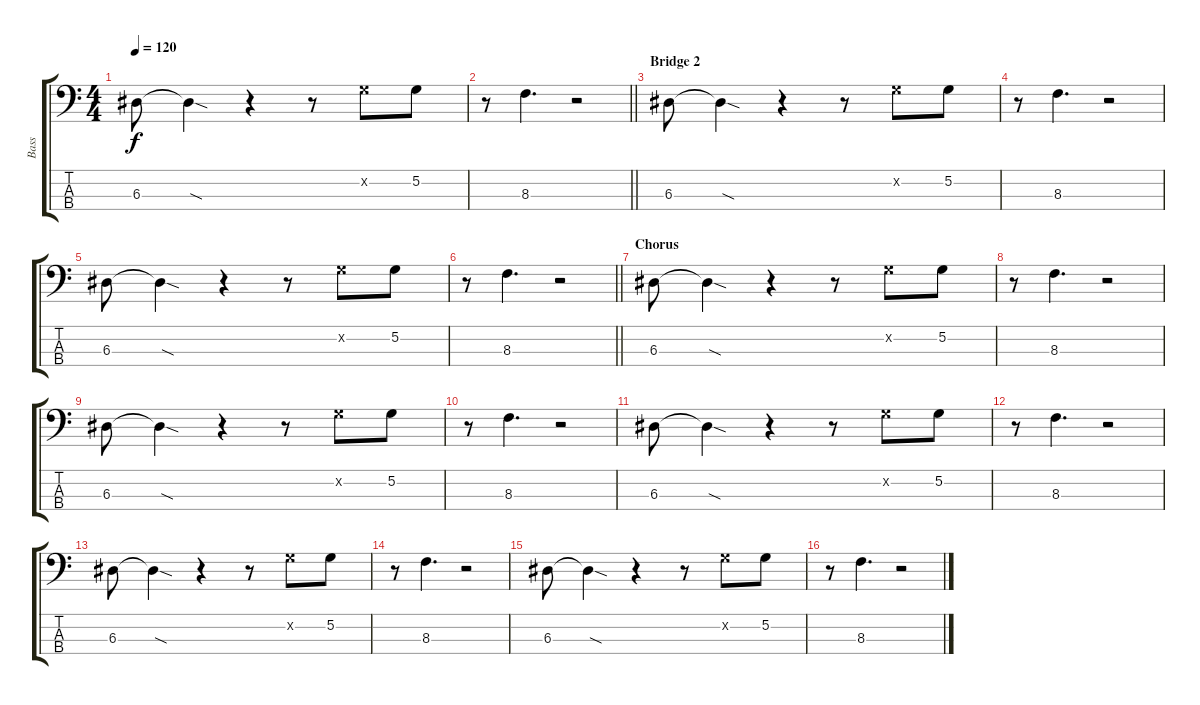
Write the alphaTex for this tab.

\track ("Bass" "Bass") {instrument fretlessbass}
\staff {score tabs}
\tuning (G2 D2 A1 E1) {hide}
\ts (4 4)
\tempo 120
\clef f4
\ks c
6.3.8{dy f} 6.3{sod t}.4 r.4 r.8 5.2{x}.8 5.2.8 |
\barLineRight lightlight
r.8 8.3.4{d} r.2 |
\section ("" "Bridge 2")
6.3.8 6.3{sod t}.4 r.4 r.8 5.2{x}.8 5.2.8 |
r.8 8.3.4{d} r.2 |
6.3.8 6.3{sod t}.4 r.4 r.8 5.2{x}.8 5.2.8 |
\barLineRight lightlight
r.8 8.3.4{d} r.2 |
\section ("" "Chorus")
6.3.8{volume 11 balance 8 instrument electricbasspick} 6.3{sod t}.4 r.4 r.8 5.2{x}.8 5.2.8 |
r.8 8.3.4{d} r.2 |
6.3.8 6.3{sod t}.4 r.4 r.8 5.2{x}.8 5.2.8 |
r.8 8.3.4{d} r.2 |
6.3.8 6.3{sod t}.4 r.4 r.8 5.2{x}.8 5.2.8 |
r.8 8.3.4{d} r.2 |
6.3.8 6.3{sod t}.4 r.4 r.8 5.2{x}.8 5.2.8 |
r.8 8.3.4{d} r.2 |
6.3.8 6.3{sod t}.4 r.4 r.8 5.2{x}.8 5.2.8 |
r.8 8.3.4{d} r.2
